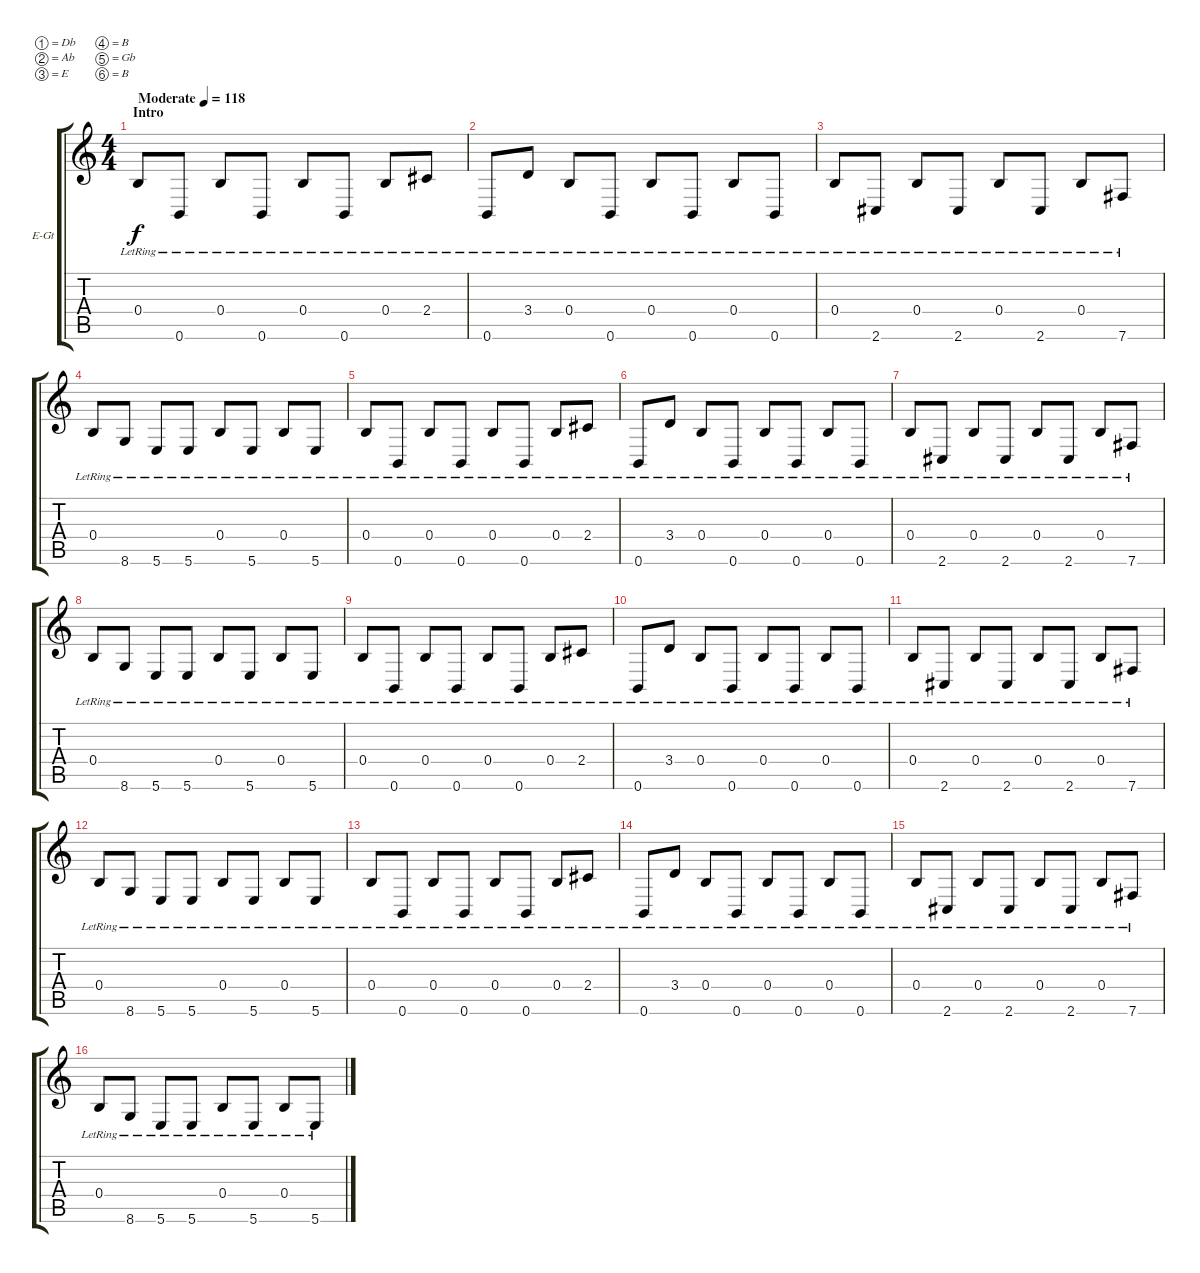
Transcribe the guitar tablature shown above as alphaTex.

\bracketExtendMode groupsimilarinstruments
\firstSystemTrackNameOrientation horizontal
\otherSystemsTrackNameOrientation horizontal
\track ("Clean 1" "E-Gt") {instrument electricguitarclean}
\staff {score tabs}
\tuning (Db4 Ab3 E3 B2 Gb2 B1)
\ts (4 4)
\beaming (8 2 2 2 2)
\section ("" "Intro")
\tempo (118 "Moderate")
\clef g2
\scale
0.487395
\ks c
0.4{lr}.8{dy f instrument electricguitarclean} 0.6{lr}.8 0.4{lr}.8 0.6{lr}.8 0.4{lr}.8 0.6{lr}.8 0.4{lr}.8 2.4{lr}.8 |
\scale
0.256303 0.6{lr}.8 3.4{lr}.8 0.4{lr}.8 0.6{lr}.8 0.4{lr}.8 0.6{lr}.8 0.4{lr}.8 0.6{lr}.8 |
\scale
0.256303 0.4{lr}.8 2.6{lr}.8 0.4{lr}.8 2.6{lr}.8 0.4{lr}.8 2.6{lr}.8 0.4{lr}.8 7.6{lr}.8 |
\scale
0.333333 0.4{lr}.8 8.6{lr}.8 5.6{lr}.8 5.6{lr}.8 0.4{lr}.8 5.6{lr}.8 0.4{lr}.8 5.6{lr}.8 |
\scale
0.333333 0.4{lr}.8 0.6{lr}.8 0.4{lr}.8 0.6{lr}.8 0.4{lr}.8 0.6{lr}.8 0.4{lr}.8 2.4{lr}.8 |
\scale
0.333333 0.6{lr}.8 3.4{lr}.8 0.4{lr}.8 0.6{lr}.8 0.4{lr}.8 0.6{lr}.8 0.4{lr}.8 0.6{lr}.8 |
\scale
0.333333 0.4{lr}.8 2.6{lr}.8 0.4{lr}.8 2.6{lr}.8 0.4{lr}.8 2.6{lr}.8 0.4{lr}.8 7.6{lr}.8 |
\scale
0.333333 0.4{lr}.8 8.6{lr}.8 5.6{lr}.8 5.6{lr}.8 0.4{lr}.8 5.6{lr}.8 0.4{lr}.8 5.6{lr}.8 |
\scale
0.333333 0.4{lr}.8 0.6{lr}.8 0.4{lr}.8 0.6{lr}.8 0.4{lr}.8 0.6{lr}.8 0.4{lr}.8 2.4{lr}.8 |
\scale
0.333333 0.6{lr}.8 3.4{lr}.8 0.4{lr}.8 0.6{lr}.8 0.4{lr}.8 0.6{lr}.8 0.4{lr}.8 0.6{lr}.8 |
\scale
0.333333 0.4{lr}.8 2.6{lr}.8 0.4{lr}.8 2.6{lr}.8 0.4{lr}.8 2.6{lr}.8 0.4{lr}.8 7.6{lr}.8 |
\scale
0.333333 0.4{lr}.8 8.6{lr}.8 5.6{lr}.8 5.6{lr}.8 0.4{lr}.8 5.6{lr}.8 0.4{lr}.8 5.6{lr}.8 |
\scale
0.333333 0.4{lr}.8 0.6{lr}.8 0.4{lr}.8 0.6{lr}.8 0.4{lr}.8 0.6{lr}.8 0.4{lr}.8 2.4{lr}.8 |
\scale
0.333333 0.6{lr}.8 3.4{lr}.8 0.4{lr}.8 0.6{lr}.8 0.4{lr}.8 0.6{lr}.8 0.4{lr}.8 0.6{lr}.8 |
\scale
0.333333 0.4{lr}.8 2.6{lr}.8 0.4{lr}.8 2.6{lr}.8 0.4{lr}.8 2.6{lr}.8 0.4{lr}.8 7.6{lr}.8 |
\scale
0.333333 0.4{lr}.8 8.6{lr}.8 5.6{lr}.8 5.6{lr}.8 0.4{lr}.8 5.6{lr}.8 0.4{lr}.8 5.6{lr}.8
